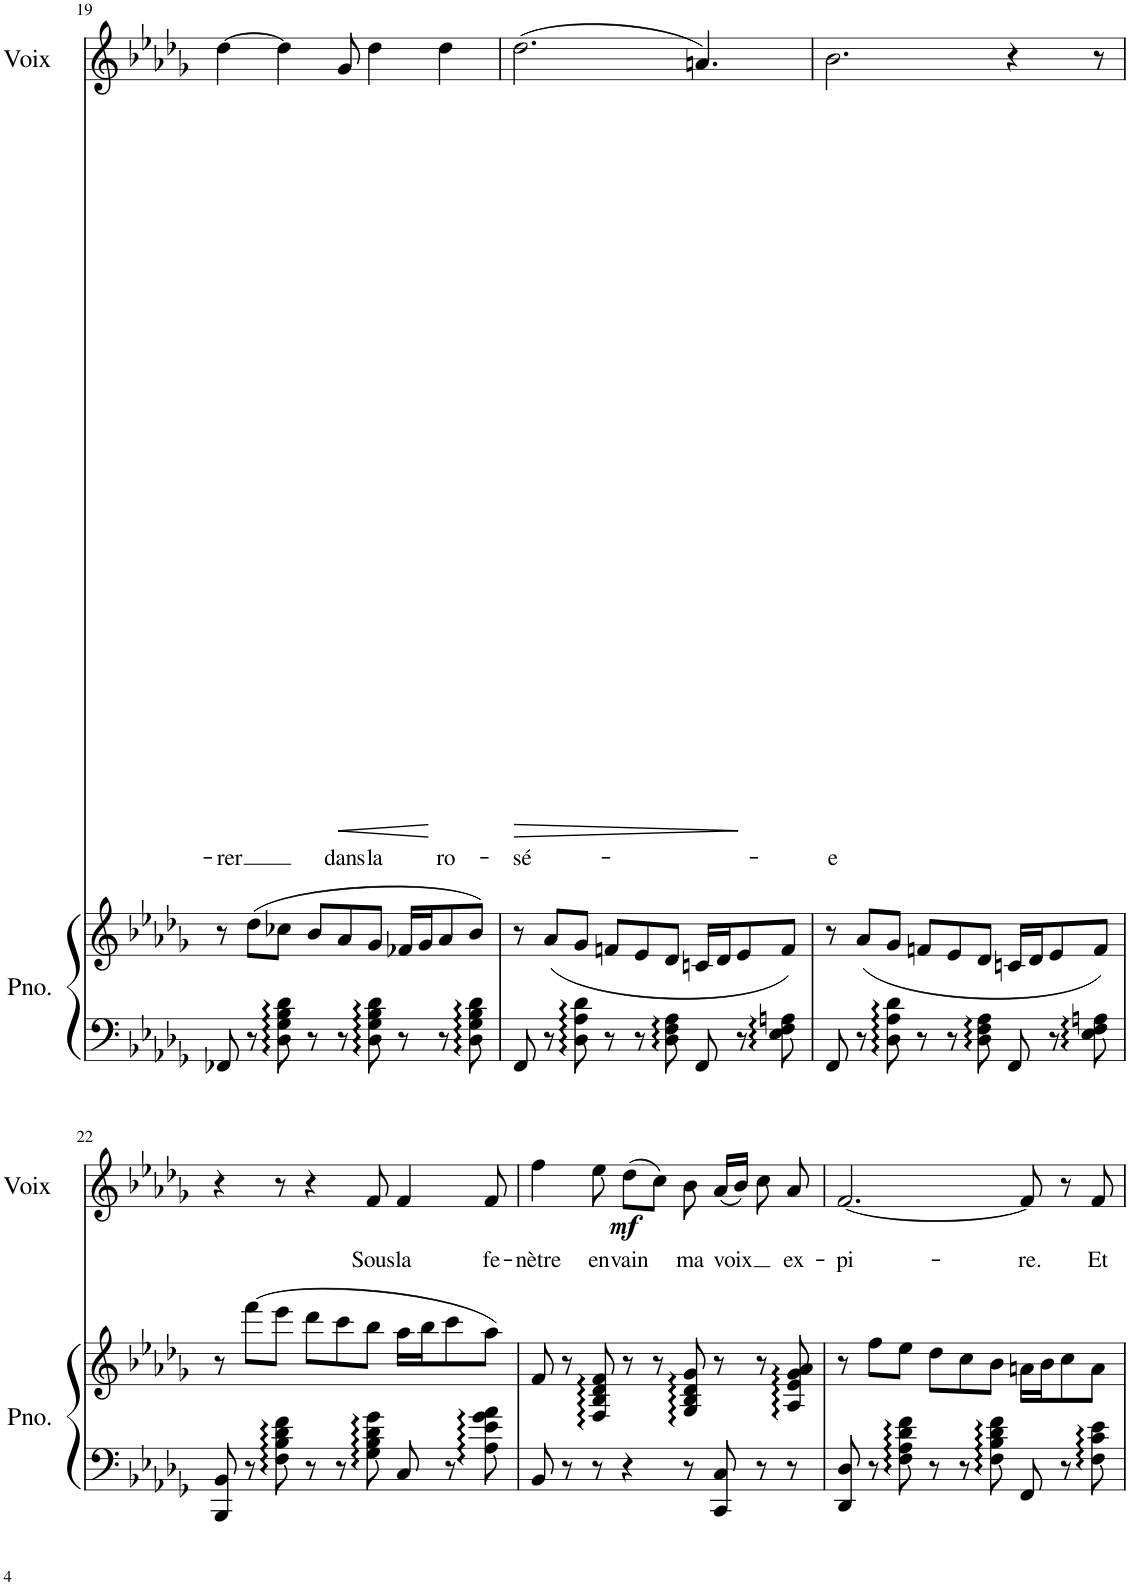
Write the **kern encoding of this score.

**kern	**kern	**kern	**text	**dynam
*part2	*part2	*part1	*part1	*part1
*staff3	*staff2	*staff1	*staff1	*staff1
*I"Piano	*	*I"Voix	*	*
*I'Pno.	*	*I'Voix	*	*
!!LO:PB:g=z
*clefF4	*clefG2	*clefG2	*	*
*k[b-e-a-d-g-]	*k[b-e-a-d-g-]	*k[b-e-a-d-g-]	*	*
*M9/8	*M9/8	*M9/8	*	*
=19	=19	=19	=19	=19
!	!	!	!LO:LY:b	!
8FF-X/	8r	[4dd-\	-rer	.
8r	(8dd-\L	.	.	.
8D-\ 8G-\ 8B-\ 8d-\	8cc-X\J	4dd-\]	.	.
8r	8b-/L	.	.	.
!	!	!	!LO:LY:b	!LO:HP:b
8r	8a-/	8g-/	dans	<
!	!	!	!LO:LY:b	!
8D-\ 8G-\ 8B-\ 8d-\	8g-/J	4dd-\	la	.
8r	16f-X/LL	.	.	.
.	16g-/J	.	.	.
!	!	!	!LO:LY:b	!
8r	8a-/	4dd-\	ro-	[
8D-\ 8G-\ 8B-\ 8d-\	8b-/J)	.	.	.
=20	=20	=20	=20	=20
!	!	!	!LO:LY:b	!LO:HP:b
8FF/	8r	(2.dd-\	-sé-	>
8r	(8a-/L	.	.	.
8D-\ 8A-\ 8d-\	8g-/J	.	.	.
8r	8fn/L	.	.	.
8r	8e-/	.	.	.
8D-\ 8F\ 8A-\	8d-/J	.	.	.
8FF/	16cn/LL	4.an/)	.	]
.	16d-/J	.	.	.
8r	8e-/	.	.	.
8E-\ 8F\ 8An\	8f/J)	.	.	.
=21	=21	=21	=21	=21
!	!	!	!LO:LY:b	!
8FF/	8r	2.b-\	-e	.
8r	(8a-/L	.	.	.
8D-\ 8A-\ 8d-\	8g-/J	.	.	.
8r	8fn/L	.	.	.
8r	8e-/	.	.	.
8D-\ 8F\ 8A-\	8d-/J	.	.	.
8FF/	16cn/LL	4r	.	.
.	16d-/J	.	.	.
8r	8e-/	.	.	.
8E-\ 8F\ 8An\	8f/J)	8r	.	.
!!LO:LB:g=z
=22	=22	=22	=22	=22
8BBB-/ 8BB-/	8r	4r	.	.
8r	(8fff\L	.	.	.
8F\ 8B-\ 8d-\ 8f\	8eee-\J	8r	.	.
8r	8ddd-\L	4r	.	.
8r	8ccc\	.	.	.
!	!	!	!LO:LY:b	!LO:DY:b
8G-\ 8B-\ 8d-\ 8g-\	8bb-\J	8f/	Sous	mf
!	!	!	!LO:LY:b	!
8C/	16aa-\LL	4f/	la	.
.	16bb-\J	.	.	.
8r	8ccc\	.	.	.
!	!	!	!LO:LY:b	!
8A-\ 8e-\ 8g-\ 8a-\	8aa-\J)	8f/	fe-	.
=23	=23	=23	=23	=23
!	!	!	!LO:LY:b	!
8BB-/	8f/	4ff\	-nètre	.
8r	8r	.	.	.
!	!	!	!LO:LY:b	!
8r	8F/ 8B-/ 8d-/ 8f/	8ee-\	en	.
!	!	!	!LO:LY:b	!
4r	8r	(8dd-\L	vain	.
.	8r	8cc\J)	.	.
!	!	!	!LO:LY:b	!
8r	8G-/ 8B-/ 8d-/ 8g-/	8b-\	ma	.
!	!	!	!LO:LY:b	!
8CC/ 8C/	8r	(16a-/LL	voix	.
.	.	16b-/JJ)	.	.
8r	8r	8cc\	.	.
!	!	!	!LO:LY:b	!
8r	8A-/ 8e-/ 8g-/ 8a-/	8a-/	ex-	.
=24	=24	=24	=24	=24
!	!	!	!LO:LY:b	!
8DD-/ 8D-/	8r	[2.f/	-pi-	.
8r	8ff\L	.	.	.
8F\ 8A-\ 8d-\ 8f\	8ee-\J	.	.	.
8r	8dd-\L	.	.	.
8r	8cc\	.	.	.
8F\ 8B-\ 8d-\ 8f\	8b-\J	.	.	.
!	!	!	!LO:LY:b	!
8FF/	16an\LL	8f/]	-re.	.
.	16b-\J	.	.	.
8r	8cc\	8r	.	.
!	!	!	!LO:LY:b	!
8F\ 8c\ 8e-\	8a\J	8f/	Et	.
=	=	=	=	=
*-	*-	*-	*-	*-
